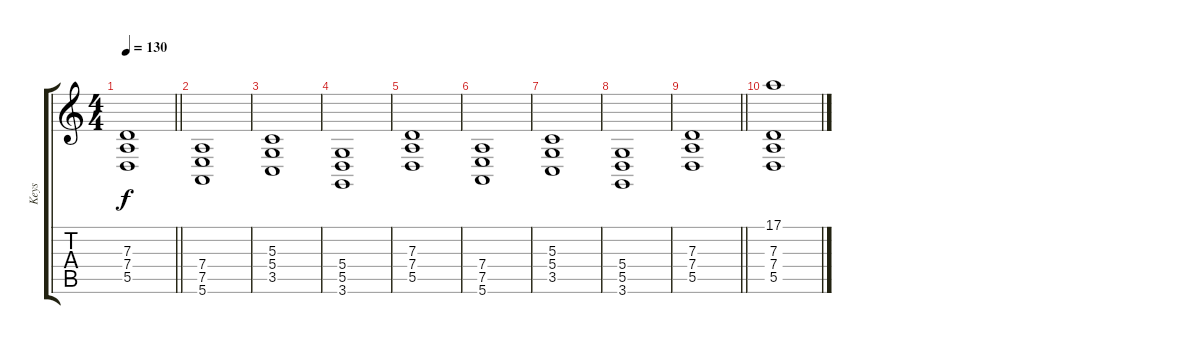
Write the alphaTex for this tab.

\track ("Keys" "Keys") {instrument stringensemble1}
\staff {score tabs}
\tuning (E4 B3 G3 D3 A2 E2) {hide}
\ts (4 4)
\tempo 130
\clef g2
\barLineRight lightlight
\ks c
(7.3 7.4 5.5).1{dy f} |
(7.4 7.5 5.6).1 |
(5.3 5.4 3.5).1 |
(5.4 5.5 3.6).1 |
(7.3 7.4 5.5).1 |
(7.4 7.5 5.6).1 |
(5.3 5.4 3.5).1 |
(5.4 5.5 3.6).1 |
\barLineRight lightlight
(7.3 7.4 5.5).1 |
(17.1 7.3 7.4 5.5).1
